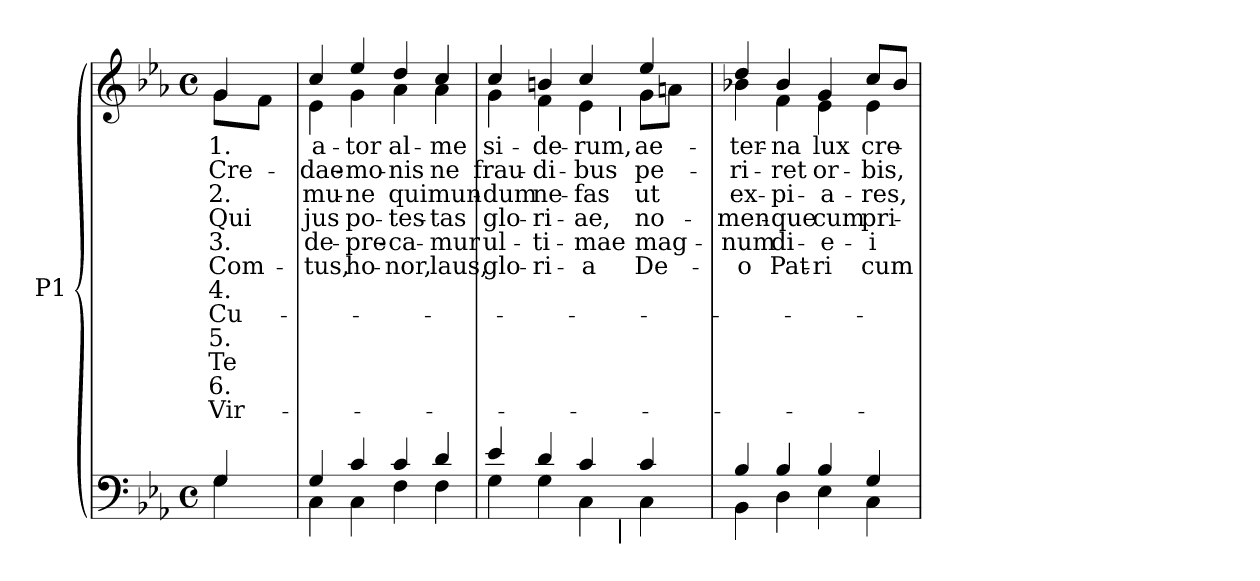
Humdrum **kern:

**kern	**kern	**text	**text	**text	**text	**text	**text	**text	**text	**text	**text	**text	**text	**dynam
*part1	*part1	*part1	*part1	*part1	*part1	*part1	*part1	*part1	*part1	*part1	*part1	*part1	*part1	*part1
*staff2	*staff1	*staff1	*staff1	*staff1	*staff1	*staff1	*staff1	*staff1	*staff1	*staff1	*staff1	*staff1	*staff1	*staff1/2
*I"P1	*	*	*	*	*	*	*	*	*	*	*	*	*	*
!!LO:PB:g=z
*clefF4	*clefG2	*	*	*	*	*	*	*	*	*	*	*	*	*
*k[b-e-a-]	*k[b-e-a-]	*	*	*	*	*	*	*	*	*	*	*	*	*
*E-:	*E-:	*	*	*	*	*	*	*	*	*	*	*	*	*
*M4/4	*M4/4	*	*	*	*	*	*	*	*	*	*	*	*	*
*met(c)	*met(c)	*	*	*	*	*	*	*	*	*	*	*	*	*
=	=	=	=	=	=	=	=	=	=	=	=	=	=	=
*^	*	*	*	*	*	*	*	*	*	*	*	*	*	*
!	!	!LO:TX:a:B:t=Andantino	!	!	!	!	!	!	!	!	!	!	!	!	!
!	!	!	!LO:LY:b:color=#000000	!LO:LY:b:color=#000000	!LO:LY:b:color=#000000	!LO:LY:b:color=#000000	!LO:LY:b:color=#000000	!LO:LY:b:color=#000000	!LO:LY:b:color=#000000	!LO:LY:b:color=#000000	!LO:LY:b:color=#000000	!LO:LY:b:color=#000000	!LO:LY:b:color=#000000	!LO:LY:b:color=#000000	!
*	*	*^	*	*	*	*	*	*	*	*	*	*	*	*	*
*	*	*	*^	*	*	*	*	*	*	*	*	*	*	*	*	*
4Gi/	4Gi\	4gi/	8gi\L	32ryy	1.	Cre-	2.	Qui	3.	Com-	4.	Cu-	5.	Te	6.	Vir-	mf mf
.	.	.	.	64ryy	.	.	.	.	.	.	.	.	.	.	.	.	.
.	.	.	.	128ryy	.	.	.	.	.	.	.	.	.	.	.	.	.
.	.	.	.	1024ryy	.	.	.	.	.	.	.	.	.	.	.	.	.
*	*	*MM88	*	*	*	*	*	*	*	*	*	*	*	*	*	*	*
.	.	.	.	8ryy	.	.	.	.	.	.	.	.	.	.	.	.	.
.	.	.	8fi\J	.	.	.	.	.	.	.	.	.	.	.	.	.	.
.	.	.	.	16ryy	.	.	.	.	.	.	.	.	.	.	.	.	.
.	.	.	.	256..ryy	.	.	.	.	.	.	.	.	.	.	.	.	.
*	*	*v	*v	*v	*	*	*	*	*	*	*	*	*	*	*	*	*
=1	=1	=1	=1	=1	=1	=1	=1	=1	=1	=1	=1	=1	=1	=1	=1
*	*	*^	*	*	*	*	*	*	*	*	*	*	*	*	*
*	*	*	*^	*	*	*	*	*	*	*	*	*	*	*	*	*
!	!	!	!	!	!LO:LY:b:color=#000000	!LO:LY:b:color=#000000	!LO:LY:b:color=#000000	!LO:LY:b:color=#000000	!LO:LY:b:color=#000000	!LO:LY:b:color=#000000	!	!	!	!	!	!	!
*	*	*	*v	*v	*	*	*	*	*	*	*	*	*	*	*	*	*
4Gi/	4Ci\	4cci/	4e-i\	-a-	dae-	-mu-	-jus	de-	-tus,	.	.	.	.	.	.	.
!	!	!	!	!LO:LY:b:color=#000000	!LO:LY:b:color=#000000	!LO:LY:b:color=#000000	!LO:LY:b:color=#000000	!LO:LY:b:color=#000000	!LO:LY:b:color=#000000	!	!	!	!	!	!	!
4ci/	4Ci\	4ee-i/	4gi\	-tor	-mo-	-ne	po-	-pre-	ho-	.	.	.	.	.	.	.
!	!	!	!	!LO:LY:b:color=#000000	!LO:LY:b:color=#000000	!LO:LY:b:color=#000000	!LO:LY:b:color=#000000	!LO:LY:b:color=#000000	!LO:LY:b:color=#000000	!	!	!	!	!	!	!
4ci/	4Fi\	4ddi/	4a-i\	al-	-nis	qui	-tes-	-ca-	-nor,	.	.	.	.	.	.	.
!	!	!	!	!LO:LY:b:color=#000000	!LO:LY:b:color=#000000	!LO:LY:b:color=#000000	!LO:LY:b:color=#000000	!LO:LY:b:color=#000000	!LO:LY:b:color=#000000	!	!	!	!	!	!	!
4di/	4Fi\	4cci/	4a-i\	-me	ne	mun-	-tas	-mur	laus,	.	.	.	.	.	.	.
*	*	*v	*v	*	*	*	*	*	*	*	*	*	*	*	*	*
=2	=2	=2	=2	=2	=2	=2	=2	=2	=2	=2	=2	=2	=2	=2	=2
*	*	*^	*	*	*	*	*	*	*	*	*	*	*	*	*
!	!	!	!	!LO:LY:b:color=#000000	!LO:LY:b:color=#000000	!LO:LY:b:color=#000000	!LO:LY:b:color=#000000	!LO:LY:b:color=#000000	!LO:LY:b:color=#000000	!	!	!	!	!	!	!
*	*^	*	*^	*	*	*	*	*	*	*	*	*	*	*	*	*
4e-i/	4Gi\	2ryy	4cci/	4gi\	2ryy	si-	frau-	-dum	glo-	ul-	glo-	.	.	.	.	.	.	.
!	!	!	!	!	!	!LO:LY:b:color=#000000	!LO:LY:b:color=#000000	!LO:LY:b:color=#000000	!LO:LY:b:color=#000000	!LO:LY:b:color=#000000	!LO:LY:b:color=#000000	!	!	!	!	!	!	!
4di/	4Gi\	.	4bni/	4fi\	.	-de-	-di-	ne-	-ri-	-ti-	-ri-	.	.	.	.	.	.	.
!	!	!	!	!	!	!LO:LY:b:color=#000000	!LO:LY:b:color=#000000	!LO:LY:b:color=#000000	!LO:LY:b:color=#000000	!LO:LY:b:color=#000000	!LO:LY:b:color=#000000	!	!	!	!	!	!	!
4ci/	4Ci\	8ryy	4cci/	4e-i\	8ryy	-rum,	-bus	-fas	-ae,	-mae	-a	.	.	.	.	.	.	.
.	.	64.ryy	.	.	64.ryy	.	.	.	.	.	.	.	.	.	.	.	.	.
!	!	!	!	!	!LO:TX:b:t=|	!	!	!	!	!	!	!	!	!	!	!	!	!
!	!	!LO:TX:b:t=|	!	!	!	!	!	!	!	!	!	!	!	!	!	!	!	!
.	.	4ryy	.	.	4ryy	.	.	.	.	.	.	.	.	.	.	.	.	.
!	!	!	!	!	!	!LO:LY:b:color=#000000	!LO:LY:b:color=#000000	!LO:LY:b:color=#000000	!LO:LY:b:color=#000000	!LO:LY:b:color=#000000	!LO:LY:b:color=#000000	!	!	!	!	!	!	!
4ci/	4Ci\	.	4ee-i/	8gi\L	.	ae-	pe-	ut	no-	mag-	De-	.	.	.	.	.	.	.
.	.	.	.	8ani\J	.	.	.	.	.	.	.	.	.	.	.	.	.	.
.	.	16ryy	.	.	16ryy	.	.	.	.	.	.	.	.	.	.	.	.	.
.	.	32ryy	.	.	32ryy	.	.	.	.	.	.	.	.	.	.	.	.	.
.	.	128ryy	.	.	128ryy	.	.	.	.	.	.	.	.	.	.	.	.	.
*	*v	*v	*	*	*	*	*	*	*	*	*	*	*	*	*	*	*	*
*	*	*v	*v	*v	*	*	*	*	*	*	*	*	*	*	*	*	*
=3	=3	=3	=3	=3	=3	=3	=3	=3	=3	=3	=3	=3	=3	=3	=3
*	*^	*^	*	*	*	*	*	*	*	*	*	*	*	*	*
*	*	*	*	*^	*	*	*	*	*	*	*	*	*	*	*	*	*
!	!	!	!	!	!	!LO:LY:b:color=#000000	!LO:LY:b:color=#000000	!LO:LY:b:color=#000000	!LO:LY:b:color=#000000	!LO:LY:b:color=#000000	!LO:LY:b:color=#000000	!	!	!	!	!	!	!
*	*v	*v	*	*	*	*	*	*	*	*	*	*	*	*	*	*	*	*
*	*	*	*v	*v	*	*	*	*	*	*	*	*	*	*	*	*	*
4B-i/	4BB-i\	4ddi/	4b-Xi\	-ter-	-ri-	ex-	-men-	-num	-o	.	.	.	.	.	.	.
!	!	!	!	!LO:LY:b:color=#000000	!LO:LY:b:color=#000000	!LO:LY:b:color=#000000	!LO:LY:b:color=#000000	!LO:LY:b:color=#000000	!LO:LY:b:color=#000000	!	!	!	!	!	!	!
4B-i/	4Di\	4b-i/	4fi\	-na	-ret	-pi-	-que	di-	Pat-	.	.	.	.	.	.	.
!	!	!	!	!LO:LY:b:color=#000000	!LO:LY:b:color=#000000	!LO:LY:b:color=#000000	!LO:LY:b:color=#000000	!LO:LY:b:color=#000000	!LO:LY:b:color=#000000	!	!	!	!	!	!	!
4B-i/	4E-i\	4gi/	4e-i\	lux	or-	-a-	cum	-e-	-ri	.	.	.	.	.	.	.
!	!	!	!	!LO:LY:b:color=#000000	!LO:LY:b:color=#000000	!LO:LY:b:color=#000000	!LO:LY:b:color=#000000	!LO:LY:b:color=#000000	!LO:LY:b:color=#000000	!	!	!	!	!	!	!
4Gi/	4Ci\	8cci/L	4e-i\	cre-	-bis,	-res,	pri-	-i	cum	.	.	.	.	.	.	.
.	.	8b-i/J	.	.	.	.	.	.	.	.	.	.	.	.	.	.
*v	*v	*	*	*	*	*	*	*	*	*	*	*	*	*	*	*
*	*v	*v	*	*	*	*	*	*	*	*	*	*	*	*	*
=	=	=	=	=	=	=	=	=	=	=	=	=	=	=
*-	*-	*-	*-	*-	*-	*-	*-	*-	*-	*-	*-	*-	*-	*-
